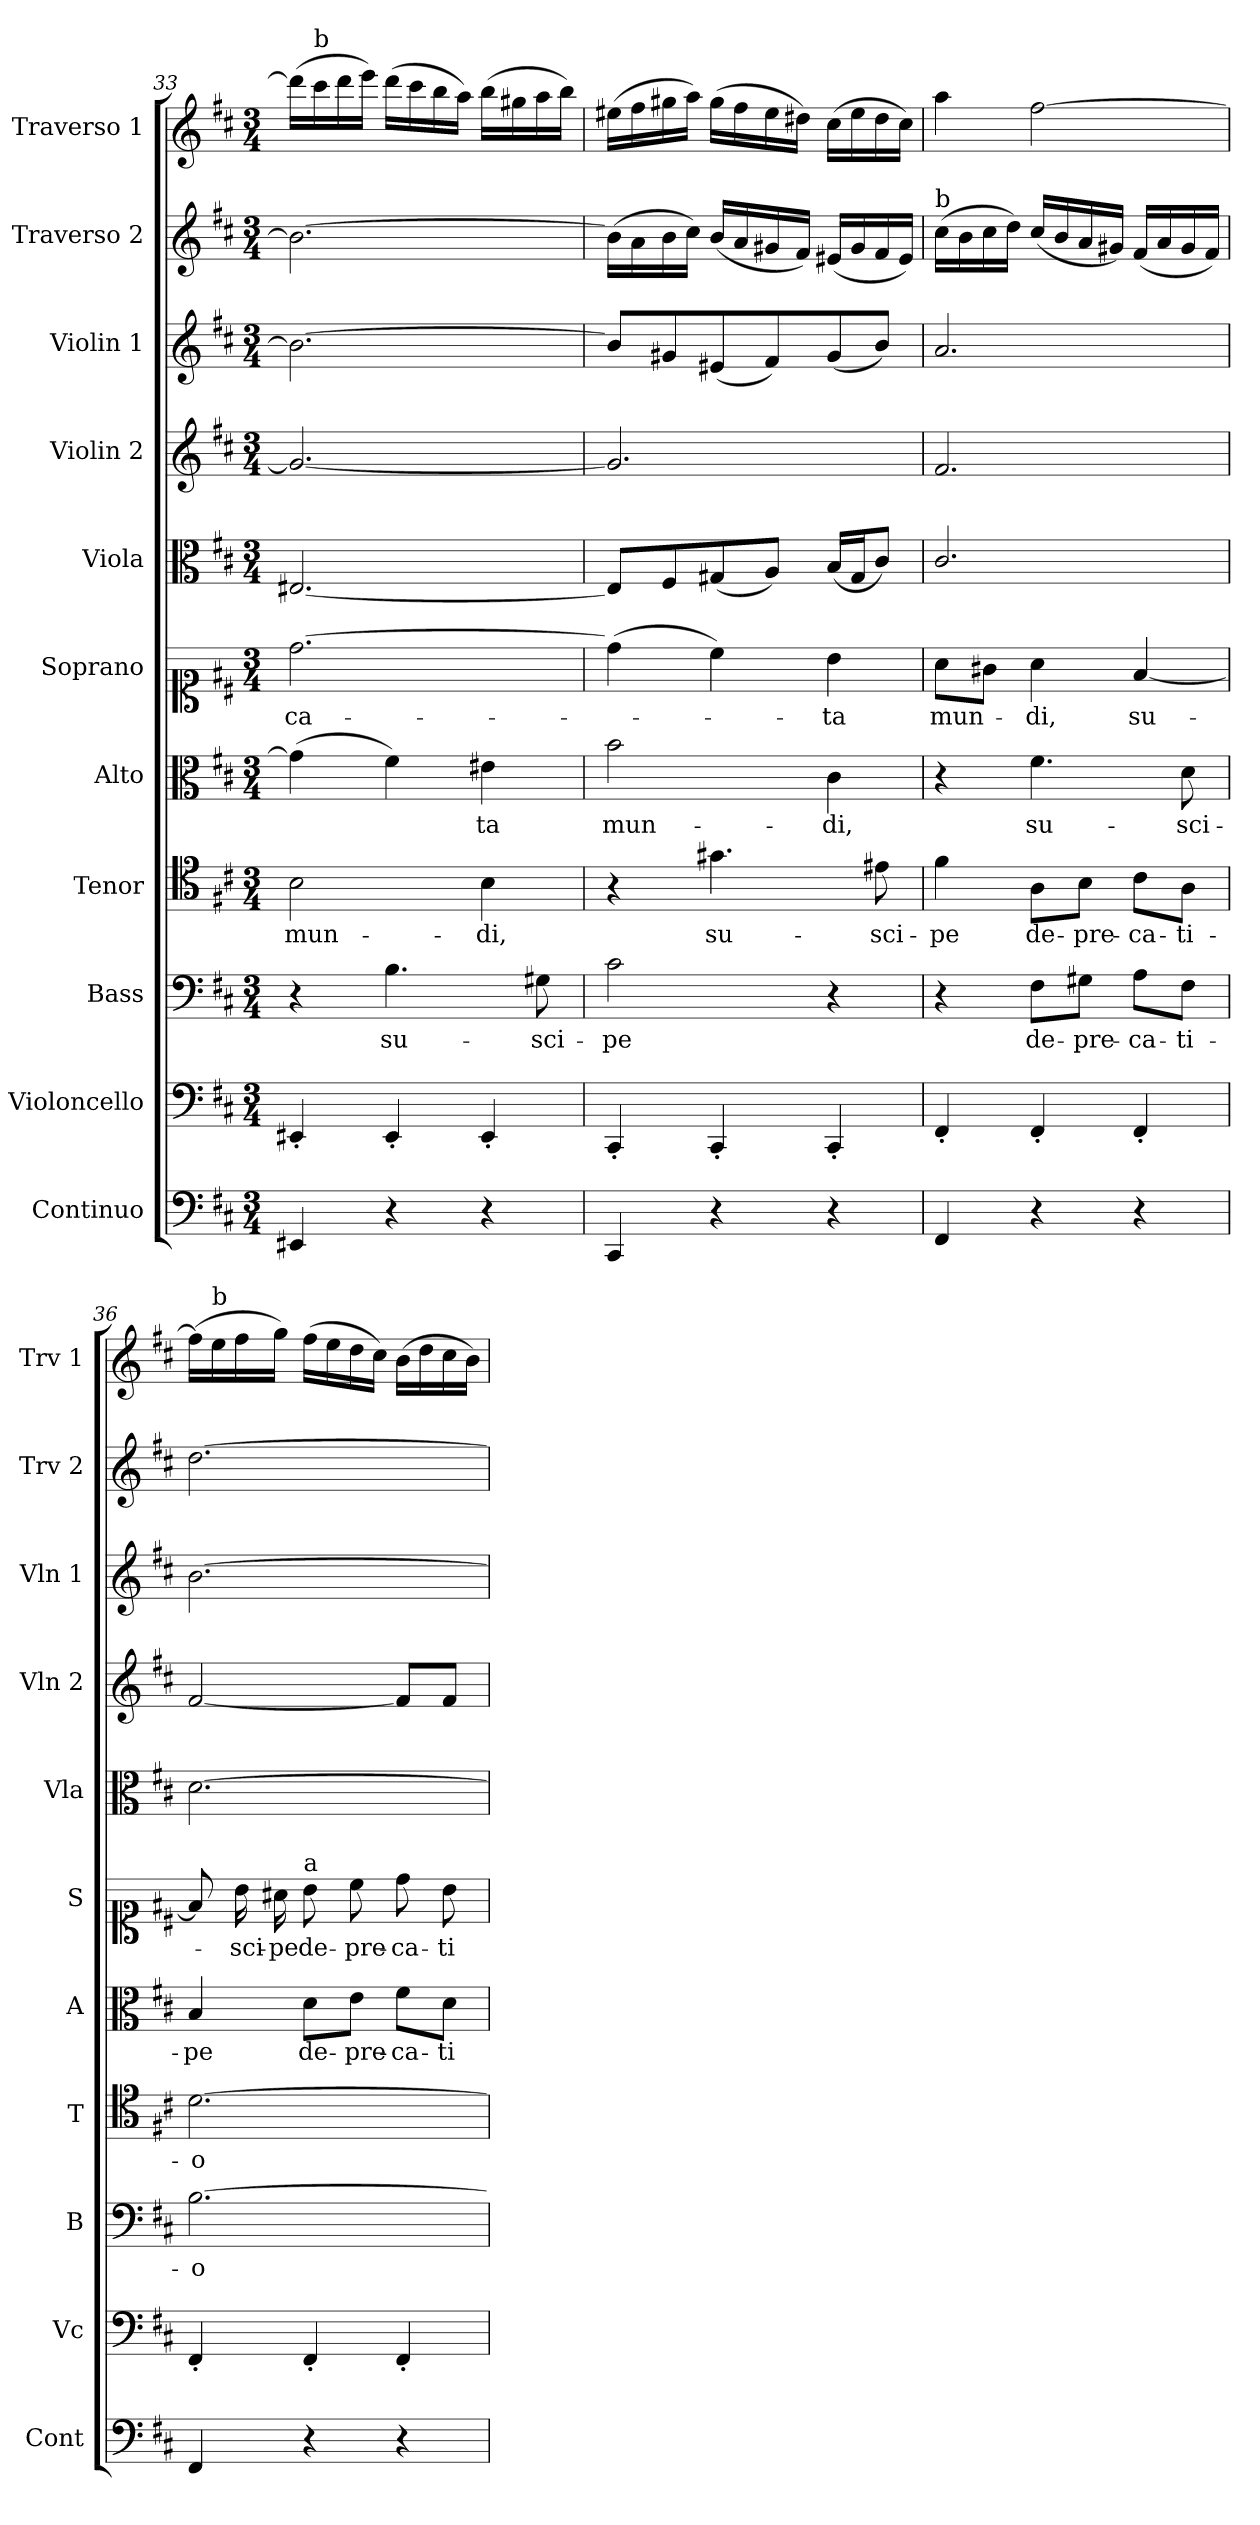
**kern	**kern	**kern	**text	**kern	**text	**kern	**text	**kern	**text	**kern	**kern	**kern	**kern	**kern
*part11	*part10	*part9	*part9	*part8	*part8	*part7	*part7	*part6	*part6	*part5	*part4	*part3	*part2	*part1
*staff11	*staff10	*staff9	*staff9	*staff8	*staff8	*staff7	*staff7	*staff6	*staff6	*staff5	*staff4	*staff3	*staff2	*staff1
*I"Continuo	*I"Violoncello	*I"Bass	*	*I"Tenor	*	*I"Alto	*	*I"Soprano	*	*I"Viola	*I"Violin 2	*I"Violin 1	*I"Traverso 2	*I"Traverso 1
*I'Cont	*I'Vc	*I'B	*	*I'T	*	*I'A	*	*I'S	*	*I'Vla	*I'Vln 2	*I'Vln 1	*I'Trv 2	*I'Trv 1
*clefF4	*clefF4	*clefF4	*	*clefC4	*	*clefC3	*	*clefC1	*	*clefC3	*clefG2	*clefG2	*clefG2	*clefG2
*k[f#c#]	*k[f#c#]	*k[f#c#]	*	*k[f#c#]	*	*k[f#c#]	*	*k[f#c#]	*	*k[f#c#]	*k[f#c#]	*k[f#c#]	*k[f#c#]	*k[f#c#]
*M3/4	*M3/4	*M3/4	*	*M3/4	*	*M3/4	*	*M3/4	*	*M3/4	*M3/4	*M3/4	*M3/4	*M3/4
=33	=33	=33	=33	=33	=33	=33	=33	=33	=33	=33	=33	=33	=33	=33
!	!	!	!	!	!LO:LY:b	!	!	!	!LO:LY:b	!	!	!	!	!
4EE#X/	4EE#X'/	4r	.	2B\	mun-	(4g#\]	.	[2.dd\	ca-	[2.E#X/	2.g#/_	2.b\_	2.b\_	(16ddd\LL]
!	!	!	!	!	!	!	!	!	!	!	!	!	!	!LO:TX:a:t=b
.	.	.	.	.	.	.	.	.	.	.	.	.	.	16ccc#\
.	.	.	.	.	.	.	.	.	.	.	.	.	.	16ddd\
.	.	.	.	.	.	.	.	.	.	.	.	.	.	16eee\JJ)
!	!	!	!LO:LY:b	!	!	!	!	!	!	!	!	!	!	!
4r	4EE#'/	4.B\	su-	.	.	4f#\)	.	.	.	.	.	.	.	(16ddd\LL
.	.	.	.	.	.	.	.	.	.	.	.	.	.	16ccc#\
.	.	.	.	.	.	.	.	.	.	.	.	.	.	16bb\
.	.	.	.	.	.	.	.	.	.	.	.	.	.	16aa\JJ)
!	!	!	!	!	!LO:LY:b	!	!LO:LY:b	!	!	!	!	!	!	!
4r	4EE#'/	.	.	4B\	-di,	4e#X\	-ta	.	.	.	.	.	.	(16bb\LL
.	.	.	.	.	.	.	.	.	.	.	.	.	.	16gg#X\
!	!	!	!LO:LY:b	!	!	!	!	!	!	!	!	!	!	!
.	.	8G#X\	-sci-	.	.	.	.	.	.	.	.	.	.	16aa\
.	.	.	.	.	.	.	.	.	.	.	.	.	.	16bb\JJ)
=34	=34	=34	=34	=34	=34	=34	=34	=34	=34	=34	=34	=34	=34	=34
!	!	!	!LO:LY:b	!	!	!	!LO:LY:b	!	!	!	!	!	!	!
4CC#/	4CC#'/	2c#\	-pe	4r	.	2b\	mun-	(4dd\]	.	8E#/L]	2.g#/]	8b/L]	(16b\LL]	(16ee#X\LL
.	.	.	.	.	.	.	.	.	.	.	.	.	16a\	16ff#\
.	.	.	.	.	.	.	.	.	.	8F#/	.	8g#X/	16b\	16gg#X\
.	.	.	.	.	.	.	.	.	.	.	.	.	16cc#\JJ)	16aa\JJ)
!	!	!	!	!	!LO:LY:b	!	!	!	!	!	!	!	!	!
4r	4CC#'/	.	.	4.g#X\	su-	.	.	4cc#\)	.	(8G#X/	.	(8e#X/	(16b/LL	(16gg#\LL
.	.	.	.	.	.	.	.	.	.	.	.	.	16a/	16ff#\
.	.	.	.	.	.	.	.	.	.	8A/J)	.	8f#/)	16g#X/	16ee#\
.	.	.	.	.	.	.	.	.	.	.	.	.	16f#/JJ)	16dd#X\JJ)
!	!	!	!	!	!	!	!LO:LY:b	!	!LO:LY:b	!	!	!	!	!
4r	4CC#'/	4r	.	.	.	4c#\	-di,	4b\	-ta	(16B/LL	.	(8g#/	(16e#X/LL	(16cc#\LL
.	.	.	.	.	.	.	.	.	.	16G#/J	.	.	16g#/	16ee#\
!	!	!	!	!	!LO:LY:b	!	!	!	!	!	!	!	!	!
.	.	.	.	8e#X\	-sci-	.	.	.	.	8c#/J)	.	8b/J)	16f#/	16dd#\
.	.	.	.	.	.	.	.	.	.	.	.	.	16e#/JJ)	16cc#\JJ)
=35	=35	=35	=35	=35	=35	=35	=35	=35	=35	=35	=35	=35	=35	=35
!	!	!	!	!	!	!	!	!	!	!	!	!	!LO:TX:a:t=b	!
!	!	!	!	!	!LO:LY:b	!	!	!	!LO:LY:b	!	!	!	!	!
4FF#/	4FF#'/	4r	.	4f#\	-pe	4r	.	8a\L	mun-	2.c#/	2.f#/	2.a/	(16cc#\LL	4aa\
.	.	.	.	.	.	.	.	.	.	.	.	.	16b\	.
.	.	.	.	.	.	.	.	8g#X\J	.	.	.	.	16cc#\	.
.	.	.	.	.	.	.	.	.	.	.	.	.	16dd\JJ)	.
!	!	!	!LO:LY:b	!	!LO:LY:b	!	!LO:LY:b	!	!LO:LY:b	!	!	!	!	!
4r	4FF#'/	8F#\L	de-	8A\L	de-	4.f#\	su-	4a\	-di,	.	.	.	(16cc#/LL	[2ff#\
.	.	.	.	.	.	.	.	.	.	.	.	.	16b/	.
!	!	!	!LO:LY:b	!	!LO:LY:b	!	!	!	!	!	!	!	!	!
.	.	8G#X\J	-pre-	8B\J	-pre-	.	.	.	.	.	.	.	16a/	.
.	.	.	.	.	.	.	.	.	.	.	.	.	16g#X/JJ)	.
!	!	!	!LO:LY:b	!	!LO:LY:b	!	!	!	!LO:LY:b	!	!	!	!	!
4r	4FF#'/	8A\L	-ca-	8c#\L	-ca-	.	.	[4f#/	su-	.	.	.	(16f#/LL	.
.	.	.	.	.	.	.	.	.	.	.	.	.	16a/	.
!	!	!	!LO:LY:b	!	!LO:LY:b	!	!LO:LY:b	!	!	!	!	!	!	!
.	.	8F#\J	-ti-	8A\J	-ti-	8d\	-sci-	.	.	.	.	.	16g#/	.
.	.	.	.	.	.	.	.	.	.	.	.	.	16f#/JJ)	.
!!LO:PB:g=z
=36	=36	=36	=36	=36	=36	=36	=36	=36	=36	=36	=36	=36	=36	=36
!	!	!	!LO:LY:b	!	!LO:LY:b	!	!LO:LY:b	!	!	!	!	!	!	!
4FF#/	4FF#'/	[2.B\	-o-	[2.d\	-o-	4B/	-pe	8f#/]	.	[2.d\	[2f#/	[2.b\	[2.dd\	(16ff#\LL]
!	!	!	!	!	!	!	!	!	!	!	!	!	!	!LO:TX:a:t=b
.	.	.	.	.	.	.	.	.	.	.	.	.	.	16ee\
!	!	!	!	!	!	!	!	!	!LO:LY:b	!	!	!	!	!
.	.	.	.	.	.	.	.	16b\	-sci-	.	.	.	.	16ff#\
!	!	!	!	!	!	!	!	!	!LO:LY:b	!	!	!	!	!
.	.	.	.	.	.	.	.	16a#X\	-pe	.	.	.	.	16gg\JJ)
!	!	!	!	!	!	!	!	!LO:TX:a:t=a	!	!	!	!	!	!
!	!	!	!	!	!	!	!LO:LY:b	!	!LO:LY:b	!	!	!	!	!
4r	4FF#'/	.	.	.	.	8d\L	de-	8b\	de-	.	.	.	.	(16ff#\LL
.	.	.	.	.	.	.	.	.	.	.	.	.	.	16ee\
!	!	!	!	!	!	!	!LO:LY:b	!	!LO:LY:b	!	!	!	!	!
.	.	.	.	.	.	8e\J	-pre-	8cc#\	-pre-	.	.	.	.	16dd\
.	.	.	.	.	.	.	.	.	.	.	.	.	.	16cc#\JJ)
!	!	!	!	!	!	!	!LO:LY:b	!	!LO:LY:b	!	!	!	!	!
4r	4FF#'/	.	.	.	.	8f#\L	-ca-	8dd\	-ca-	.	8f#/L]	.	.	(16b\LL
.	.	.	.	.	.	.	.	.	.	.	.	.	.	16dd\
!	!	!	!	!	!	!	!LO:LY:b	!	!LO:LY:b	!	!	!	!	!
.	.	.	.	.	.	8d\J	-ti-	8b\	-ti-	.	8f#/J	.	.	16cc#\
.	.	.	.	.	.	.	.	.	.	.	.	.	.	16b\JJ)
=	=	=	=	=	=	=	=	=	=	=	=	=	=	=
*-	*-	*-	*-	*-	*-	*-	*-	*-	*-	*-	*-	*-	*-	*-
